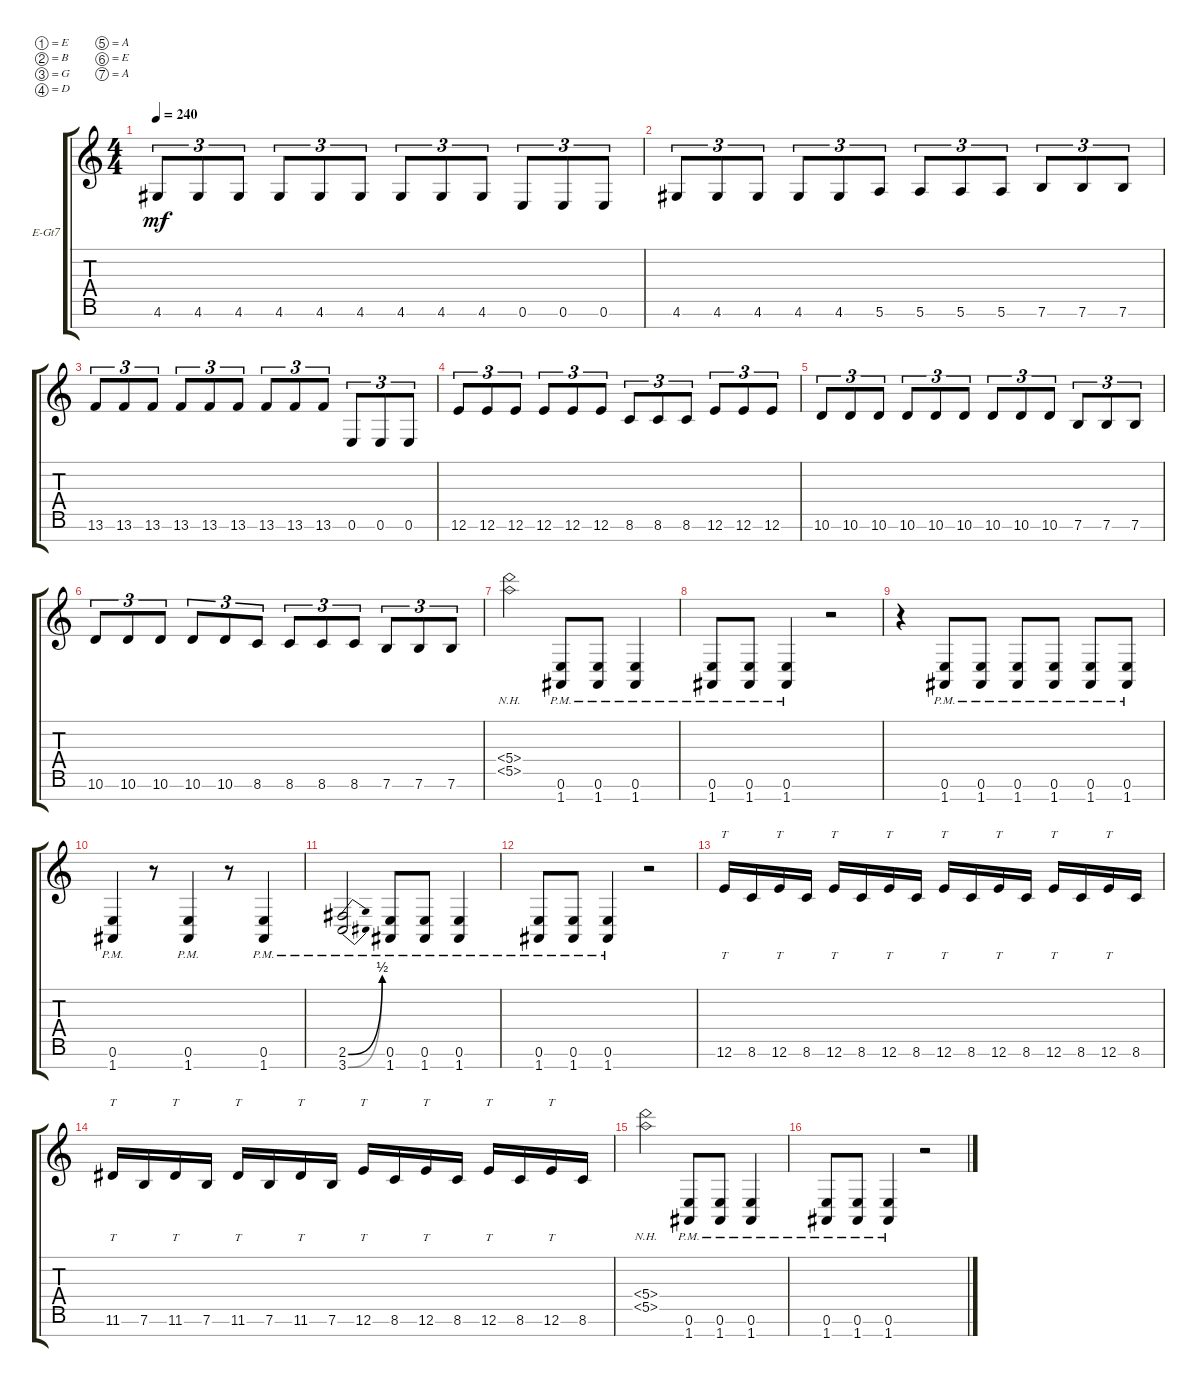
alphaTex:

\defaultSystemsLayout 4
\bracketExtendMode groupsimilarinstruments
\firstSystemTrackNameOrientation horizontal
\otherSystemsTrackNameOrientation horizontal
\track ("Electric Guitar" "E-Gt7") {instrument distortionguitar}
\staff {score tabs}
\tuning (E4 B3 G3 D3 A2 E2 A1)
\ts (4 4)
\tempo 240
\clef g2
\ks c
4.6.8{tu (3 2) dy mf} 4.6.8{tu (3 2)} 4.6.8{tu (3 2)} 4.6.8{tu (3 2)} 4.6.8{tu (3 2)} 4.6.8{tu (3 2)} 4.6.8{tu (3 2)} 4.6.8{tu (3 2)} 4.6.8{tu (3 2)} 0.6.8{tu (3 2)} 0.6.8{tu (3 2)} 0.6.8{tu (3 2)} |
4.6.8{tu (3 2)} 4.6.8{tu (3 2)} 4.6.8{tu (3 2)} 4.6.8{tu (3 2)} 4.6.8{tu (3 2)} 5.6.8{tu (3 2)} 5.6.8{tu (3 2)} 5.6.8{tu (3 2)} 5.6.8{tu (3 2)} 7.6.8{tu (3 2)} 7.6.8{tu (3 2)} 7.6.8{tu (3 2)} |
13.6.8{tu (3 2)} 13.6.8{tu (3 2)} 13.6.8{tu (3 2)} 13.6.8{tu (3 2)} 13.6.8{tu (3 2)} 13.6.8{tu (3 2)} 13.6.8{tu (3 2)} 13.6.8{tu (3 2)} 13.6.8{tu (3 2)} 0.6.8{tu (3 2)} 0.6.8{tu (3 2)} 0.6.8{tu (3 2)} |
12.6.8{tu (3 2)} 12.6.8{tu (3 2)} 12.6.8{tu (3 2)} 12.6.8{tu (3 2)} 12.6.8{tu (3 2)} 12.6.8{tu (3 2)} 8.6.8{tu (3 2)} 8.6.8{tu (3 2)} 8.6.8{tu (3 2)} 12.6.8{tu (3 2)} 12.6.8{tu (3 2)} 12.6.8{tu (3 2)} |
10.6.8{tu (3 2)} 10.6.8{tu (3 2)} 10.6.8{tu (3 2)} 10.6.8{tu (3 2)} 10.6.8{tu (3 2)} 10.6.8{tu (3 2)} 10.6.8{tu (3 2)} 10.6.8{tu (3 2)} 10.6.8{tu (3 2)} 7.6.8{tu (3 2)} 7.6.8{tu (3 2)} 7.6.8{tu (3 2)} |
10.6.8{tu (3 2)} 10.6.8{tu (3 2)} 10.6.8{tu (3 2)} 10.6.8{tu (3 2)} 10.6.8{tu (3 2)} 8.6.8{tu (3 2)} 8.6.8{tu (3 2)} 8.6.8{tu (3 2)} 8.6.8{tu (3 2)} 7.6.8{tu (3 2)} 7.6.8{tu (3 2)} 7.6.8{tu (3 2)} |
(5.5{nh} 5.4{nh}).2 (1.7{pm} 0.6{pm}).8 (1.7{pm} 0.6{pm}).8 (1.7{pm} 0.6{pm}).4 |
(1.7{pm} 0.6{pm}).8 (1.7{pm} 0.6{pm}).8 (1.7{pm} 0.6{pm}).4 r.2 |
r.4 (1.7{pm} 0.6{pm}).8 (1.7{pm} 0.6{pm}).8 (1.7{pm} 0.6{pm}).8 (1.7{pm} 0.6{pm}).8 (1.7{pm} 0.6{pm}).8 (1.7{pm} 0.6{pm}).8 |
(1.7{pm} 0.6{pm}).4 r.8 (1.7{pm} 0.6{pm}).4 r.8 (1.7{pm} 0.6{pm}).4 |
(3.7{be (bend 0 0 59.4 2) pm} 2.6{be (bend 0 0 60 2) pm}).2 (1.7{pm} 0.6{pm}).8 (1.7{pm} 0.6{pm}).8 (1.7{pm} 0.6{pm}).4 |
(1.7{pm} 0.6{pm}).8 (1.7{pm} 0.6{pm}).8 (1.7{pm} 0.6{pm}).4 r.2 |
12.6.16{tt} 8.6.16 12.6.16{tt} 8.6.16 12.6.16{tt} 8.6.16 12.6.16{tt} 8.6.16 12.6.16{tt} 8.6.16 12.6.16{tt} 8.6.16 12.6.16{tt} 8.6.16 12.6.16{tt} 8.6.16 |
11.6.16{tt} 7.6.16 11.6.16{tt} 7.6.16 11.6.16{tt} 7.6.16 11.6.16{tt} 7.6.16 12.6.16{tt} 8.6.16 12.6.16{tt} 8.6.16 12.6.16{tt} 8.6.16 12.6.16{tt} 8.6.16 |
(5.5{nh} 5.4{nh}).2 (1.7{pm} 0.6{pm}).8 (1.7{pm} 0.6{pm}).8 (1.7{pm} 0.6{pm}).4 |
(1.7{pm} 0.6{pm}).8 (1.7{pm} 0.6{pm}).8 (1.7{pm} 0.6{pm}).4 r.2
